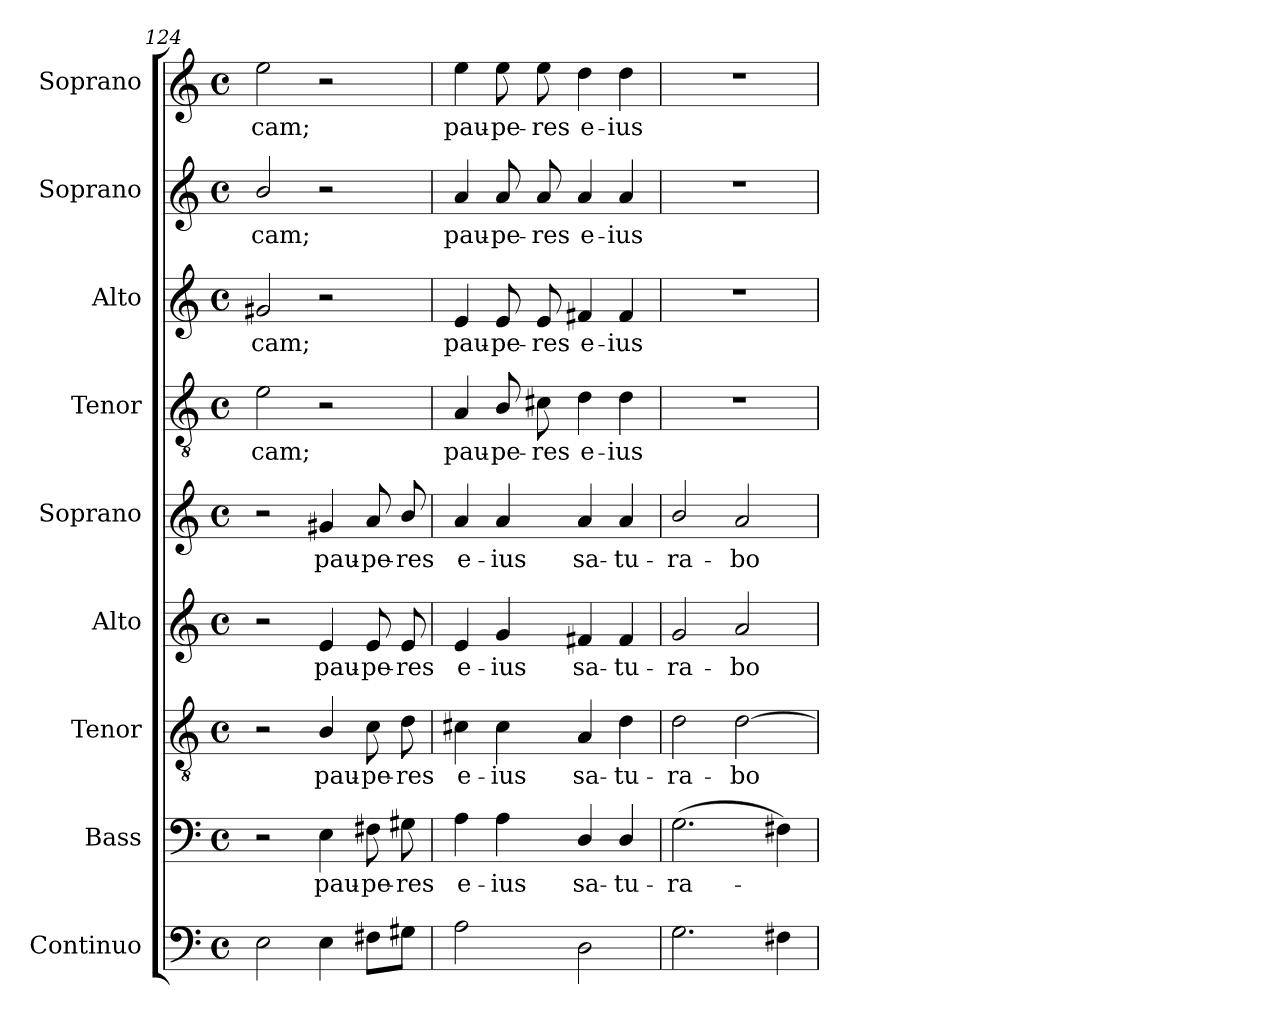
**kern	**kern	**text	**kern	**text	**kern	**text	**kern	**text	**kern	**text	**kern	**text	**kern	**text	**kern	**text
*part9	*part8	*part8	*part7	*part7	*part6	*part6	*part5	*part5	*part4	*part4	*part3	*part3	*part2	*part2	*part1	*part1
*staff9	*staff8	*staff8	*staff7	*staff7	*staff6	*staff6	*staff5	*staff5	*staff4	*staff4	*staff3	*staff3	*staff2	*staff2	*staff1	*staff1
*I"Continuo	*I"Bass	*	*I"Tenor	*	*I"Alto	*	*I"Soprano	*	*I"Tenor	*	*I"Alto	*	*I"Soprano	*	*I"Soprano	*
*I'Cont.	*I'B.	*	*I'T.	*	*I'A.	*	*I'S.	*	*I'T.	*	*I'A.	*	*I'S.	*	*I'S.	*
*clefF4	*clefF4	*	*clefGv2	*	*clefG2	*	*clefG2	*	*clefGv2	*	*clefG2	*	*clefG2	*	*clefG2	*
*	*	*	*ITrd7c12	*	*	*	*	*	*ITrd7c12	*	*	*	*	*	*	*
*k[]	*k[]	*	*k[]	*	*k[]	*	*k[]	*	*k[]	*	*k[]	*	*k[]	*	*k[]	*
*C:	*C:	*	*C:	*	*C:	*	*C:	*	*C:	*	*C:	*	*C:	*	*C:	*
*M4/4	*M4/4	*	*M4/4	*	*M4/4	*	*M4/4	*	*M4/4	*	*M4/4	*	*M4/4	*	*M4/4	*
*met(c)	*met(c)	*	*met(c)	*	*met(c)	*	*met(c)	*	*met(c)	*	*met(c)	*	*met(c)	*	*met(c)	*
=124	=124	=124	=124	=124	=124	=124	=124	=124	=124	=124	=124	=124	=124	=124	=124	=124
!	!	!	!	!	!	!	!	!	!	!LO:LY:b:color=#000000	!	!	!	!	!	!
!	!	!	!	!	!	!	!	!	!	!	!	!LO:LY:b:color=#000000	!	!	!	!
!	!	!	!	!	!	!	!	!	!	!	!	!	!	!LO:LY:b:color=#000000	!	!
!	!	!	!	!	!	!	!	!	!	!	!	!	!	!	!	!LO:LY:b:color=#000000
2Ei\	2r	.	2r	.	2r	.	2r	.	2Ei\	-cam;	2g#Xi/	-cam;	2bi/	-cam;	2eei\	-cam;
!	!	!LO:LY:b:color=#000000	!	!	!	!	!	!	!	!	!	!	!	!	!	!
!	!	!	!	!LO:LY:b:color=#000000	!	!	!	!	!	!	!	!	!	!	!	!
!	!	!	!	!	!	!LO:LY:b:color=#000000	!	!	!	!	!	!	!	!	!	!
!	!	!	!	!	!	!	!	!LO:LY:b:color=#000000	!	!	!	!	!	!	!	!
4Ei\	4Ei\	pau-	4BBi/	pau-	4ei/	pau-	4g#Xi/	pau-	2r	.	2r	.	2r	.	2r	.
!	!	!LO:LY:b:color=#000000	!	!	!	!	!	!	!	!	!	!	!	!	!	!
!	!	!	!	!LO:LY:b:color=#000000	!	!	!	!	!	!	!	!	!	!	!	!
!	!	!	!	!	!	!LO:LY:b:color=#000000	!	!	!	!	!	!	!	!	!	!
!	!	!	!	!	!	!	!	!LO:LY:b:color=#000000	!	!	!	!	!	!	!	!
8F#Xi\L	8F#Xi\	-pe-	8Ci\	-pe-	8ei/	-pe-	8ai/	-pe-	.	.	.	.	.	.	.	.
!	!	!LO:LY:b:color=#000000	!	!	!	!	!	!	!	!	!	!	!	!	!	!
!	!	!	!	!LO:LY:b:color=#000000	!	!	!	!	!	!	!	!	!	!	!	!
!	!	!	!	!	!	!LO:LY:b:color=#000000	!	!	!	!	!	!	!	!	!	!
!	!	!	!	!	!	!	!	!LO:LY:b:color=#000000	!	!	!	!	!	!	!	!
8G#Xi\J	8G#Xi\	-res	8Di\	-res	8ei/	-res	8bi/	-res	.	.	.	.	.	.	.	.
!!LO:PB:g=z
=125	=125	=125	=125	=125	=125	=125	=125	=125	=125	=125	=125	=125	=125	=125	=125	=125
!	!	!LO:LY:b:color=#000000	!	!	!	!	!	!	!	!	!	!	!	!	!	!
!	!	!	!	!LO:LY:b:color=#000000	!	!	!	!	!	!	!	!	!	!	!	!
!	!	!	!	!	!	!LO:LY:b:color=#000000	!	!	!	!	!	!	!	!	!	!
!	!	!	!	!	!	!	!	!LO:LY:b:color=#000000	!	!	!	!	!	!	!	!
!	!	!	!	!	!	!	!	!	!	!LO:LY:b:color=#000000	!	!	!	!	!	!
!	!	!	!	!	!	!	!	!	!	!	!	!LO:LY:b:color=#000000	!	!	!	!
!	!	!	!	!	!	!	!	!	!	!	!	!	!	!LO:LY:b:color=#000000	!	!
!	!	!	!	!	!	!	!	!	!	!	!	!	!	!	!	!LO:LY:b:color=#000000
2Ai\	4Ai\	e-	4C#Xi\	e-	4ei/	e-	4ai/	e-	4AAi/	pau-	4ei/	pau-	4ai/	pau-	4eei\	pau-
!	!	!LO:LY:b:color=#000000	!	!	!	!	!	!	!	!	!	!	!	!	!	!
!	!	!	!	!LO:LY:b:color=#000000	!	!	!	!	!	!	!	!	!	!	!	!
!	!	!	!	!	!	!LO:LY:b:color=#000000	!	!	!	!	!	!	!	!	!	!
!	!	!	!	!	!	!	!	!LO:LY:b:color=#000000	!	!	!	!	!	!	!	!
!	!	!	!	!	!	!	!	!	!	!LO:LY:b:color=#000000	!	!	!	!	!	!
!	!	!	!	!	!	!	!	!	!	!	!	!LO:LY:b:color=#000000	!	!	!	!
!	!	!	!	!	!	!	!	!	!	!	!	!	!	!LO:LY:b:color=#000000	!	!
!	!	!	!	!	!	!	!	!	!	!	!	!	!	!	!	!LO:LY:b:color=#000000
.	4Ai\	-ius	4C#i\	-ius	4gi/	-ius	4ai/	-ius	8BBi/	-pe-	8ei/	-pe-	8ai/	-pe-	8eei\	-pe-
!	!	!	!	!	!	!	!	!	!	!LO:LY:b:color=#000000	!	!	!	!	!	!
!	!	!	!	!	!	!	!	!	!	!	!	!LO:LY:b:color=#000000	!	!	!	!
!	!	!	!	!	!	!	!	!	!	!	!	!	!	!LO:LY:b:color=#000000	!	!
!	!	!	!	!	!	!	!	!	!	!	!	!	!	!	!	!LO:LY:b:color=#000000
.	.	.	.	.	.	.	.	.	8C#Xi\	-res	8ei/	-res	8ai/	-res	8eei\	-res
!	!	!LO:LY:b:color=#000000	!	!	!	!	!	!	!	!	!	!	!	!	!	!
!	!	!	!	!LO:LY:b:color=#000000	!	!	!	!	!	!	!	!	!	!	!	!
!	!	!	!	!	!	!LO:LY:b:color=#000000	!	!	!	!	!	!	!	!	!	!
!	!	!	!	!	!	!	!	!LO:LY:b:color=#000000	!	!	!	!	!	!	!	!
!	!	!	!	!	!	!	!	!	!	!LO:LY:b:color=#000000	!	!	!	!	!	!
!	!	!	!	!	!	!	!	!	!	!	!	!LO:LY:b:color=#000000	!	!	!	!
!	!	!	!	!	!	!	!	!	!	!	!	!	!	!LO:LY:b:color=#000000	!	!
!	!	!	!	!	!	!	!	!	!	!	!	!	!	!	!	!LO:LY:b:color=#000000
2Di\	4Di/	sa-	4AAi/	sa-	4f#Xi/	sa-	4ai/	sa-	4Di\	e-	4f#Xi/	e-	4ai/	e-	4ddi\	e-
!	!	!LO:LY:b:color=#000000	!	!	!	!	!	!	!	!	!	!	!	!	!	!
!	!	!	!	!LO:LY:b:color=#000000	!	!	!	!	!	!	!	!	!	!	!	!
!	!	!	!	!	!	!LO:LY:b:color=#000000	!	!	!	!	!	!	!	!	!	!
!	!	!	!	!	!	!	!	!LO:LY:b:color=#000000	!	!	!	!	!	!	!	!
!	!	!	!	!	!	!	!	!	!	!LO:LY:b:color=#000000	!	!	!	!	!	!
!	!	!	!	!	!	!	!	!	!	!	!	!LO:LY:b:color=#000000	!	!	!	!
!	!	!	!	!	!	!	!	!	!	!	!	!	!	!LO:LY:b:color=#000000	!	!
!	!	!	!	!	!	!	!	!	!	!	!	!	!	!	!	!LO:LY:b:color=#000000
.	4Di/	-tu-	4Di\	-tu-	4f#i/	-tu-	4ai/	-tu-	4Di\	-ius	4f#i/	-ius	4ai/	-ius	4ddi\	-ius
=126	=126	=126	=126	=126	=126	=126	=126	=126	=126	=126	=126	=126	=126	=126	=126	=126
!	!	!LO:LY:b:color=#000000	!	!	!	!	!	!	!	!	!	!	!	!	!	!
!	!	!	!	!LO:LY:b:color=#000000	!	!	!	!	!	!	!	!	!	!	!	!
!	!	!	!	!	!	!LO:LY:b:color=#000000	!	!	!	!	!	!	!	!	!	!
!	!	!	!	!	!	!	!	!LO:LY:b:color=#000000	!	!	!	!	!	!	!	!
2.Gi\	(2.Gi\	-ra-	2Di\	-ra-	2gi/	-ra-	2bi/	-ra-	1r	.	1r	.	1r	.	1r	.
!	!	!	!	!LO:LY:b:color=#000000	!	!	!	!	!	!	!	!	!	!	!	!
!	!	!	!	!	!	!LO:LY:b:color=#000000	!	!	!	!	!	!	!	!	!	!
!	!	!	!	!	!	!	!	!LO:LY:b:color=#000000	!	!	!	!	!	!	!	!
.	.	.	[2Di\	-bo	2ai/	-bo	2ai/	-bo	.	.	.	.	.	.	.	.
4F#Xi\	4F#Xi\)	.	.	.	.	.	.	.	.	.	.	.	.	.	.	.
=	=	=	=	=	=	=	=	=	=	=	=	=	=	=	=	=
*-	*-	*-	*-	*-	*-	*-	*-	*-	*-	*-	*-	*-	*-	*-	*-	*-
